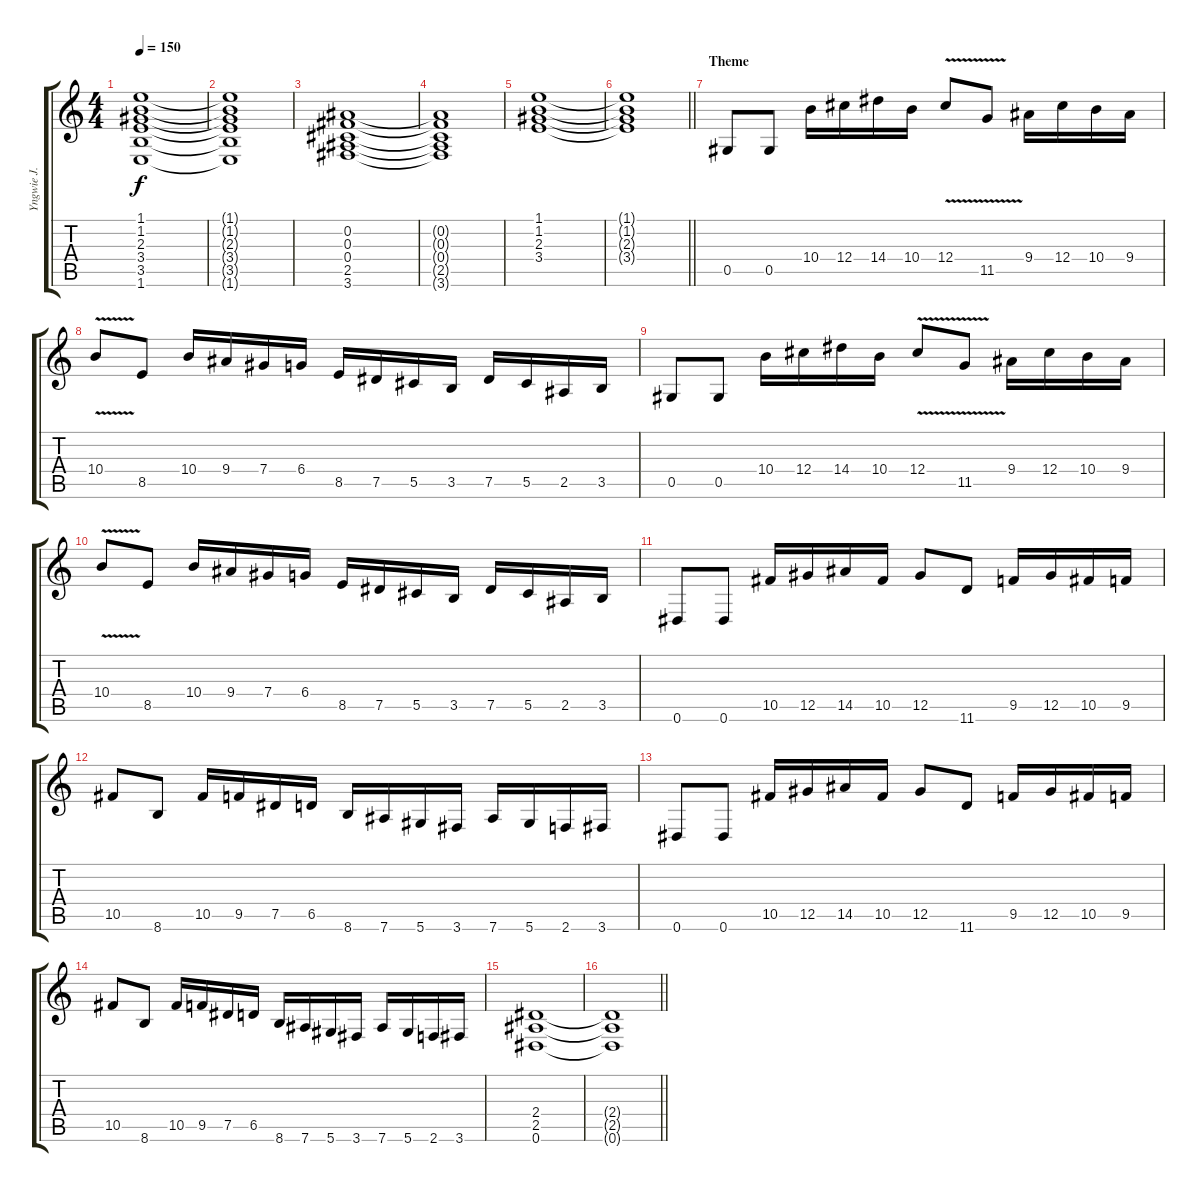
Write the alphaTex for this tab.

\track ("Yngwie J. Malmsteen" "Yngwie J. ") {instrument overdrivenguitar}
\staff {score tabs}
\tuning (Eb4 Bb3 Gb3 Db3 Ab2 Eb2) {hide}
\ts (4 4)
\tempo 150
\clef g2
\ks c
(1.1 1.2 2.3 3.4 3.5 1.6).1{dy f} |
(1.1{t} 1.2{t} 2.3{t} 3.4{t} 3.5{t} 1.6{t}).1 |
(0.2 0.3 0.4 2.5 3.6).1 |
(0.2{t} 0.3{t} 0.4{t} 2.5{t} 3.6{t}).1 |
(1.1 1.2 2.3 3.4).1 |
\barLineRight lightlight
(1.1{t} 1.2{t} 2.3{t} 3.4{t}).1 |
\section ("" "Theme")
0.5.8 0.5.8 10.4.16 12.4.16 14.4.16 10.4.16 12.4{v}.8 11.5{v}.8 9.4.16 12.4.16 10.4.16 9.4.16 |
10.4{v}.8 8.5.8 10.4.16 9.4.16 7.4.16 6.4.16 8.5.16 7.5.16 5.5.16 3.5.16 7.5.16 5.5.16 2.5.16 3.5.16 |
0.5.8 0.5.8 10.4.16 12.4.16 14.4.16 10.4.16 12.4{v}.8 11.5{v}.8 9.4.16 12.4.16 10.4.16 9.4.16 |
10.4{v}.8 8.5.8 10.4.16 9.4.16 7.4.16 6.4.16 8.5.16 7.5.16 5.5.16 3.5.16 7.5.16 5.5.16 2.5.16 3.5.16 |
0.6.8 0.6.8 10.5.16 12.5.16 14.5.16 10.5.16 12.5.8 11.6.8 9.5.16 12.5.16 10.5.16 9.5.16 |
10.5.8 8.6.8 10.5.16 9.5.16 7.5.16 6.5.16 8.6.16 7.6.16 5.6.16 3.6.16 7.6.16 5.6.16 2.6.16 3.6.16 |
0.6.8 0.6.8 10.5.16 12.5.16 14.5.16 10.5.16 12.5.8 11.6.8 9.5.16 12.5.16 10.5.16 9.5.16 |
10.5.8 8.6.8 10.5.16 9.5.16 7.5.16 6.5.16 8.6.16 7.6.16 5.6.16 3.6.16 7.6.16 5.6.16 2.6.16 3.6.16 |
(2.4 2.5 0.6).1 |
\barLineRight lightlight
(2.4{t} 2.5{t} 0.6{t}).1
